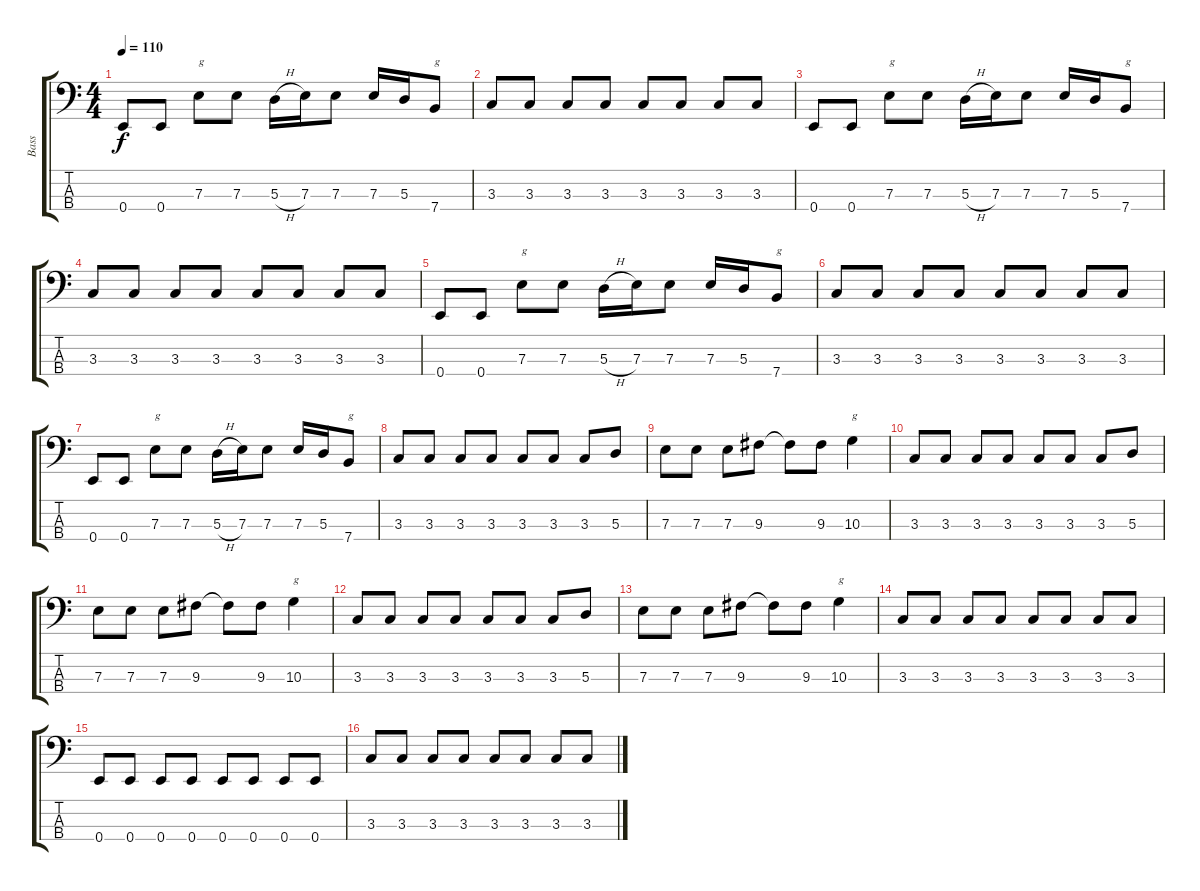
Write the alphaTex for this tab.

\track ("Bass" "Bass") {instrument electricbasspick}
\staff {score tabs}
\tuning (G2 D2 A1 E1) {hide}
\ts (4 4)
\tempo 110
\clef f4
\ks c
0.4.8{dy f} 0.4.8 7.3.8{txt "g"} 7.3.8 5.3{h}.16 7.3.16 7.3.8 7.3.16 5.3.16 7.4.8{txt "g"} |
3.3.8 3.3.8 3.3.8 3.3.8 3.3.8 3.3.8 3.3.8 3.3.8 |
0.4.8 0.4.8 7.3.8{txt "g"} 7.3.8 5.3{h}.16 7.3.16 7.3.8 7.3.16 5.3.16 7.4.8{txt "g"} |
3.3.8 3.3.8 3.3.8 3.3.8 3.3.8 3.3.8 3.3.8 3.3.8 |
0.4.8 0.4.8 7.3.8{txt "g"} 7.3.8 5.3{h}.16 7.3.16 7.3.8 7.3.16 5.3.16 7.4.8{txt "g"} |
3.3.8 3.3.8 3.3.8 3.3.8 3.3.8 3.3.8 3.3.8 3.3.8 |
0.4.8 0.4.8 7.3.8{txt "g"} 7.3.8 5.3{h}.16 7.3.16 7.3.8 7.3.16 5.3.16 7.4.8{txt "g"} |
3.3.8 3.3.8 3.3.8 3.3.8 3.3.8 3.3.8 3.3.8 5.3.8 |
7.3.8 7.3.8 7.3.8 9.3.8 9.3{t}.8 9.3.8 10.3.4{txt "g"} |
3.3.8 3.3.8 3.3.8 3.3.8 3.3.8 3.3.8 3.3.8 5.3.8 |
7.3.8 7.3.8 7.3.8 9.3.8 9.3{t}.8 9.3.8 10.3.4{txt "g"} |
3.3.8 3.3.8 3.3.8 3.3.8 3.3.8 3.3.8 3.3.8 5.3.8 |
7.3.8 7.3.8 7.3.8 9.3.8 9.3{t}.8 9.3.8 10.3.4{txt "g"} |
3.3.8 3.3.8 3.3.8 3.3.8 3.3.8 3.3.8 3.3.8 3.3.8 |
0.4.8 0.4.8 0.4.8 0.4.8 0.4.8 0.4.8 0.4.8 0.4.8 |
3.3.8 3.3.8 3.3.8 3.3.8 3.3.8 3.3.8 3.3.8 3.3.8
